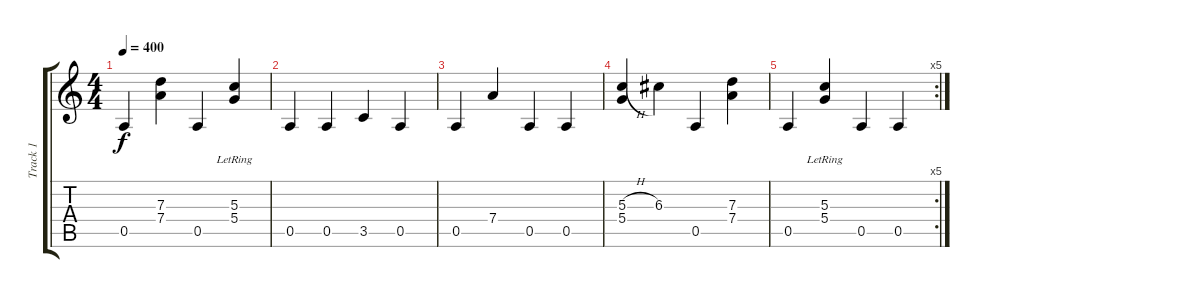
\track ("Track 1" "Track 1") {instrument distortionguitar}
\staff {score tabs}
\tuning (E4 B3 G3 D3 A2 E2) {hide}
\ts (4 4)
\tempo 400
\clef g2
\ks c
0.5.4{dy f} (7.3 7.4).4 0.5.4 (5.3{lr} 5.4{lr}).4 |
0.5.4 0.5.4 3.5.4 0.5.4 |
0.5.4 7.4.4 0.5.4 0.5.4 |
(5.3{h} 5.4).4 6.3.4 0.5.4 (7.3 7.4).4 |
\rc 5
0.5.4 (5.3{lr} 5.4{lr}).4 0.5.4 0.5.4
